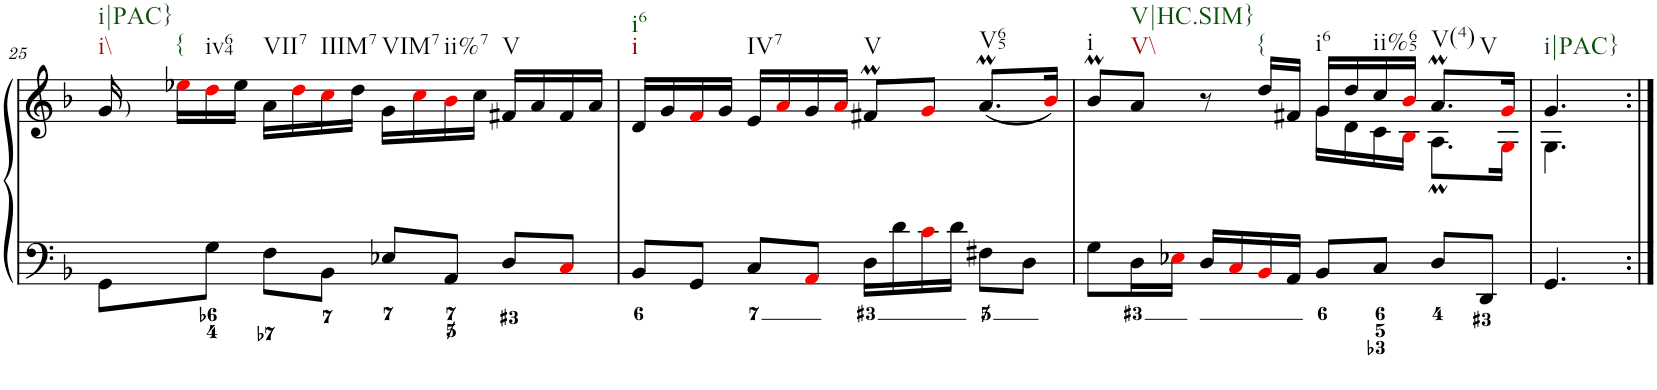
**kern	**kern
*part1	*part1
*staff2	*staff1
*I"Piano	*
*I'Pno.	*
!!LO:PB:g=z
*clefF4	*clefG2
*k[b-]	*k[b-]
*M4/4	*M4/4
*met(c)	*met(c)
=25	=25
!	!LO:TX:a:t=)
!	!LO:TX:b:t=i\\
!	!LO:TX:b:t=i|PAC}
8GG\L	16g/
!	!LO:TX:b:t={
.	16ee-Xi\LL
!	!LO:TX:b:t=iv64
8G\J	16ddi\
.	16ee-\JJ
!	!LO:TX:b:t=VII7
8F\L	16a\LL
.	16ddi\
!	!LO:TX:b:t=IIIM7
8BB-\J	16cci\
.	16dd\JJ
!	!LO:TX:b:t=VIM7
8E-X/L	16g\LL
.	16cci\
!	!LO:TX:b:t=ii%7
8AA/J	16b-i\
.	16cc\JJ
!	!LO:TX:b:t=V
8D/L	16f#X/LL
.	16a/
8Ci/J	16f#/
.	16a/JJ
=26	=26
!	!LO:TX:b:t=i
!	!LO:TX:b:t=i6
8BB-/L	16d/LL
.	16g/
8GG/J	16fi/
.	16g/JJ
!	!LO:TX:b:t=IV7
8C/L	16e/LL
.	16ai/
8AAi/J	16g/
.	16ai/JJ
!	!LO:TX:b:t=V
16D\LL	8f#Xm/L
16d\	.
16ci\	8gi/J
16d\JJ	.
!	!LO:TX:b:t=V65
8F#X\L	(8.am/L
8D\J	.
.	16b-i/Jk)
=27	=27
*	*^
!	!LO:TX:b:t=i	!
8G\L	8b-M/L	2ryy
!	!LO:TX:b:t=V\\	!
!	!LO:TX:b:t=V|HC.SIM}	!
16D\L	8a/J	.
16E-Xi\JJ	.	.
16D/LL	8r	.
16Ci/	.	.
!	!LO:TX:b:t={	!
16BB-i/	16dd/LL	.
16AA/JJ	16f#X/JJ	.
!	!LO:TX:b:t=i6	!
8BB-/L	16g/LL	16g\LL
.	16dd/	16d\
!	!LO:TX:b:t=ii%65	!
8C/J	16cc/	16c\
.	16b-i/JJ	16B-i\JJ
!	!LO:TX:b:t=V(4)	!
!	!LO:TX:b:t=V	!
8D/L	8.am/L	8.Am\L
8DD/J	.	.
.	16gi/Jk	16Gi\Jk
=28	=28	=28
!	!LO:TX:b:t=i|PAC}	!
4.GG/	4.g/	4.G\
*	*v	*v
=:|!	=:|!
*-	*-
